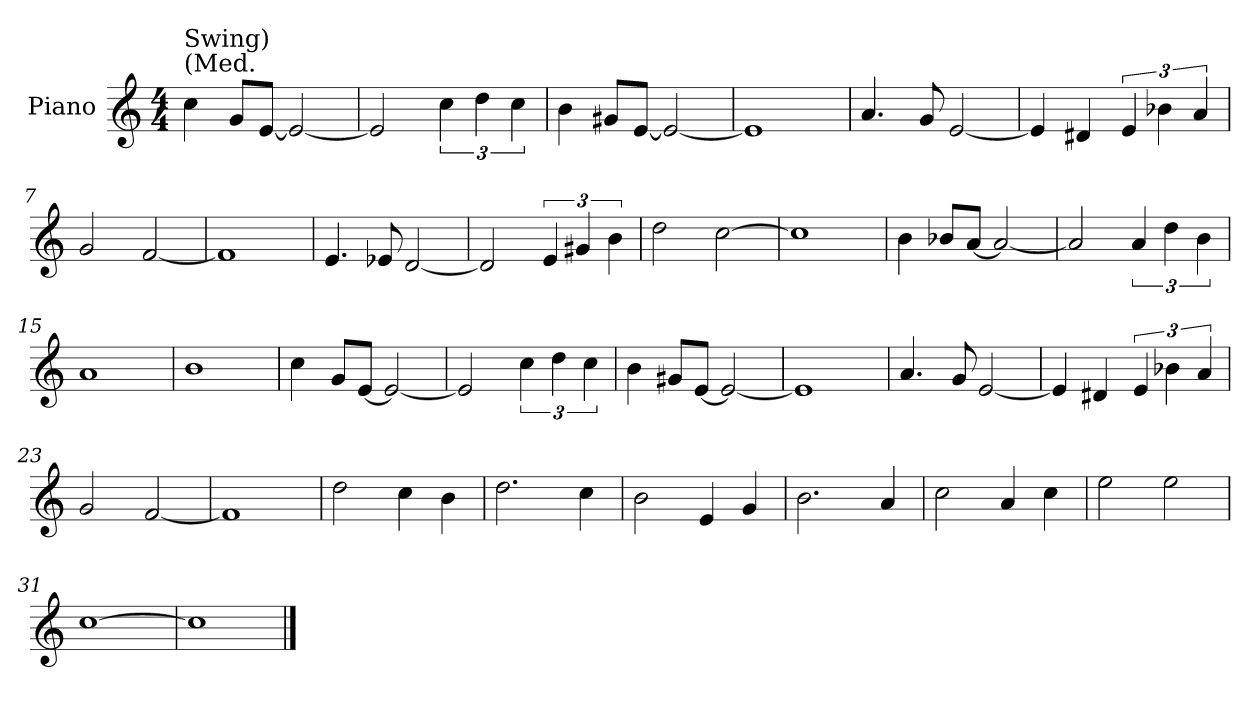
**kern
*part1
*staff1
*I"Piano
*I'Pno.
*clefG2
*k[]
*M4/4
=1
!LO:TX:a:t=(Med.
!LO:TX:t=Swing)
4cc\
8g/L
[8e/J
2e/_
=2
2e/]
6cc\
6dd\
6cc\
=3
4b\
8g#X/L
[8e/J
2e/_
=4
1e]
!!LO:LB:g=z
=5
4.a/
8g/
[2e/
=6
4e/]
4d#X/
6e/
6b-X\
6a/
=7
2g/
[2f/
=8
1f]
!!LO:LB:g=z
=9
4.e/
8e-X/
[2d/
=10
2d/]
6e/
6g#X/
6b\
=11
2dd\
[2cc\
=12
1cc]
!!LO:LB:g=z
=13
4b\
8b-X/L
[8a/J
2a/_
=14
2a/]
6a/
6dd\
6b\
=15
1a
=16
1b
!!LO:LB:g=z
=17
4cc\
8g/L
[8e/J
2e/_
=18
2e/]
6cc\
6dd\
6cc\
=19
4b\
8g#X/L
[8e/J
2e/_
=20
1e]
!!LO:LB:g=z
=21
4.a/
8g/
[2e/
=22
4e/]
4d#X/
6e/
6b-X\
6a/
=23
2g/
[2f/
=24
1f]
!!LO:LB:g=z
=25
2dd\
4cc\
4b\
=26
2.dd\
4cc\
=27
2b\
4e/
4g/
=28
2.b\
4a/
!!LO:LB:g=z
=29
2cc\
4a/
4cc\
=30
2ee\
2ee\
=31
[1cc
=32
1cc]
==
*-
